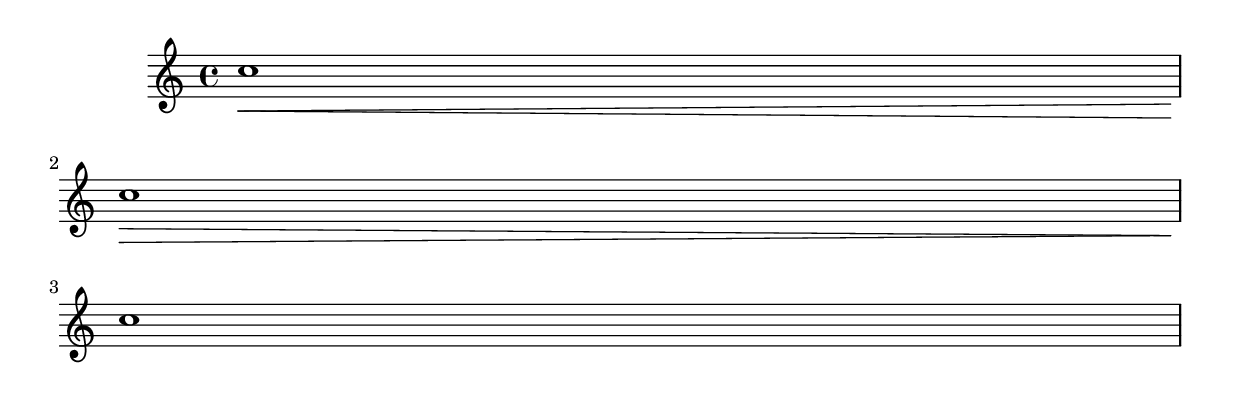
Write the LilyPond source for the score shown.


\version "2.7.13"
\header{
texidoc = "Broken crescendi should be open on one side."
}

\relative c'' { 
  c1 \< \break c1\!  \> \break c1\!
}
\layout {
  linewidth = 4.\cm
}


